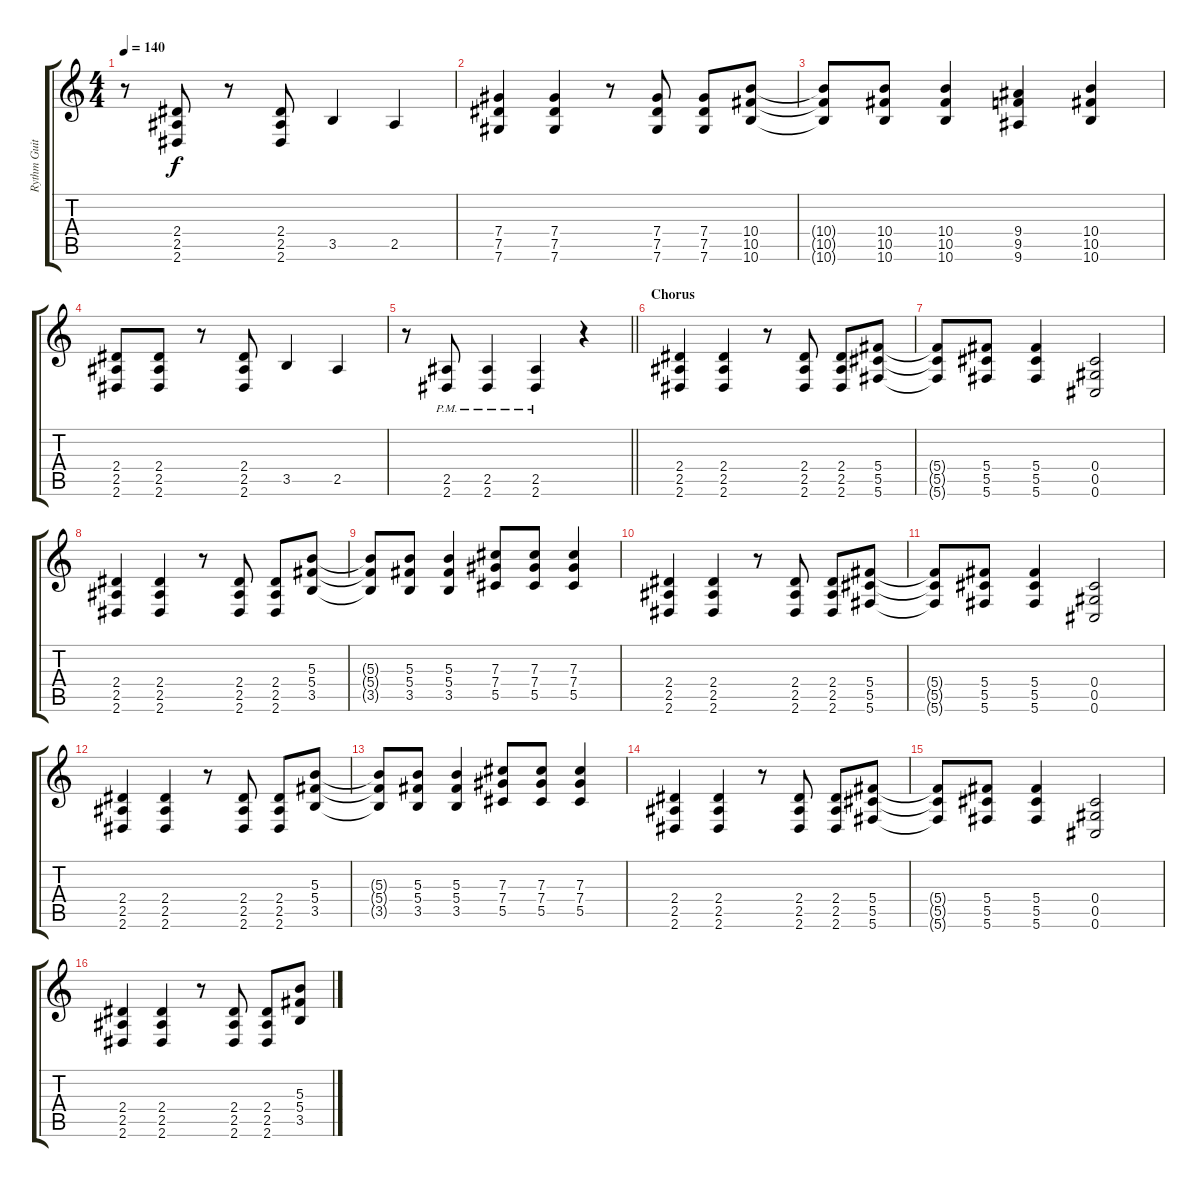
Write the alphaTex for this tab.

\track ("Rythm Guitar" "Rythm Guit") {instrument distortionguitar bank 1}
\staff {score tabs}
\tuning (Eb4 Bb3 Gb3 Db3 Ab2 Db2) {hide}
\ts (4 4)
\tempo 140
\clef g2
\ks c
r.8{dy f} (2.4 2.5 2.6).8 r.8 (2.4 2.5 2.6).8 3.5.4 2.5.4 |
(7.4 7.5 7.6).4 (7.4 7.5 7.6).4 r.8 (7.4 7.5 7.6).8 (7.4 7.5 7.6).8 (10.4 10.5 10.6).8 |
(10.4{t} 10.5{t} 10.6{t}).8 (10.4 10.5 10.6).8 (10.4 10.5 10.6).4 (9.4 9.5 9.6).4 (10.4 10.5 10.6).4 |
(2.4 2.5 2.6).8 (2.4 2.5 2.6).8 r.8 (2.4 2.5 2.6).8 3.5.4 2.5.4 |
\barLineRight lightlight
r.8 (2.5{pm} 2.6{pm}).8 (2.5{pm} 2.6{pm}).4 (2.5{pm} 2.6{pm}).4 r.4 |
\section ("" "Chorus")
(2.4 2.5 2.6).4 (2.4 2.5 2.6).4 r.8 (2.4 2.5 2.6).8 (2.4 2.5 2.6).8 (5.4 5.5 5.6).8 |
(5.4{t} 5.5{t} 5.6{t}).8 (5.4 5.5 5.6).8 (5.4 5.5 5.6).4 (0.4 0.5 0.6).2 |
(2.4 2.5 2.6).4 (2.4 2.5 2.6).4 r.8 (2.4 2.5 2.6).8 (2.4 2.5 2.6).8 (5.3 5.4 3.5).8 |
(5.3{t} 5.4{t} 3.5{t}).8 (5.3 5.4 3.5).8 (5.3 5.4 3.5).4 (7.3 7.4 5.5).8 (7.3 7.4 5.5).8 (7.3 7.4 5.5).4 |
(2.4 2.5 2.6).4 (2.4 2.5 2.6).4 r.8 (2.4 2.5 2.6).8 (2.4 2.5 2.6).8 (5.4 5.5 5.6).8 |
(5.4{t} 5.5{t} 5.6{t}).8 (5.4 5.5 5.6).8 (5.4 5.5 5.6).4 (0.4 0.5 0.6).2 |
(2.4 2.5 2.6).4 (2.4 2.5 2.6).4 r.8 (2.4 2.5 2.6).8 (2.4 2.5 2.6).8 (5.3 5.4 3.5).8 |
(5.3{t} 5.4{t} 3.5{t}).8 (5.3 5.4 3.5).8 (5.3 5.4 3.5).4 (7.3 7.4 5.5).8 (7.3 7.4 5.5).8 (7.3 7.4 5.5).4 |
(2.4 2.5 2.6).4 (2.4 2.5 2.6).4 r.8 (2.4 2.5 2.6).8 (2.4 2.5 2.6).8 (5.4 5.5 5.6).8 |
(5.4{t} 5.5{t} 5.6{t}).8 (5.4 5.5 5.6).8 (5.4 5.5 5.6).4 (0.4 0.5 0.6).2 |
(2.4 2.5 2.6).4 (2.4 2.5 2.6).4 r.8 (2.4 2.5 2.6).8 (2.4 2.5 2.6).8 (5.3 5.4 3.5).8
